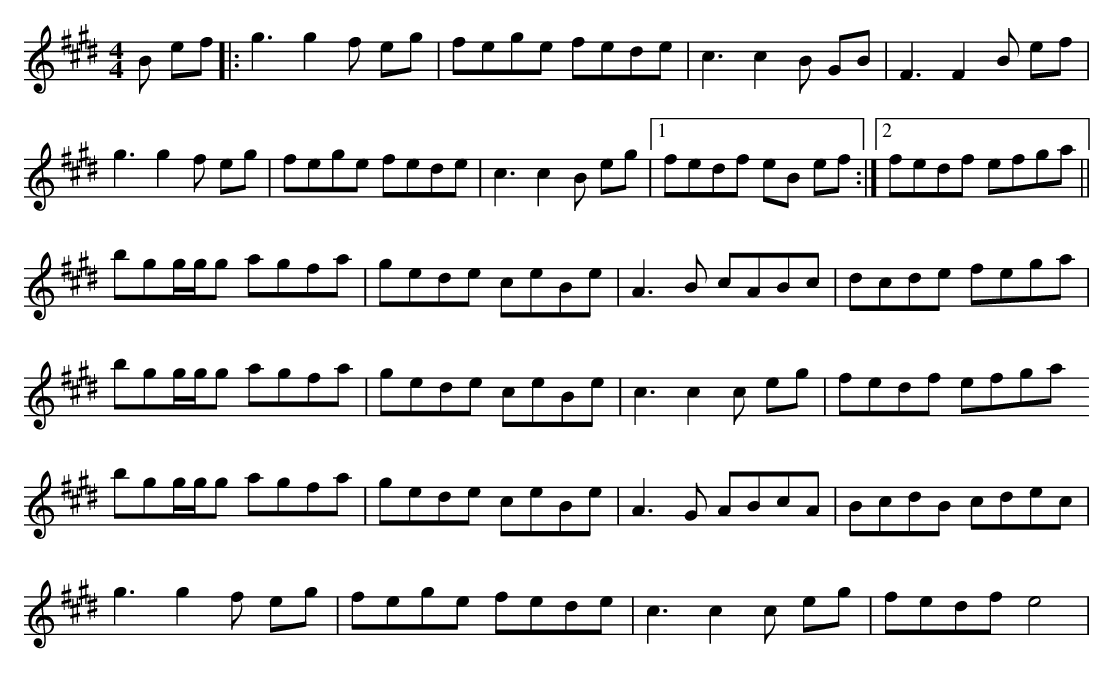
X:1
M:4/4
K:E
B ef|:g3 g2 f eg|fege fede|c3 c2 B GB|F3 F2 B ef|
g3 g2 f eg|fege fede|c3 c2 B eg|1 fedf eB ef:|2 fedf efga||
bgg/g/g agfa|gede ceBe|A3 B cABc|dcde fega|
bgg/g/g agfa|gede ceBe|c3 c2 c eg|fedf efga
bgg/g/g agfa|gede ceBe|A3 G ABcA|BcdB cdec|
g3 g2 f eg|fege fede|c3 c2 c eg|fedf e4|
